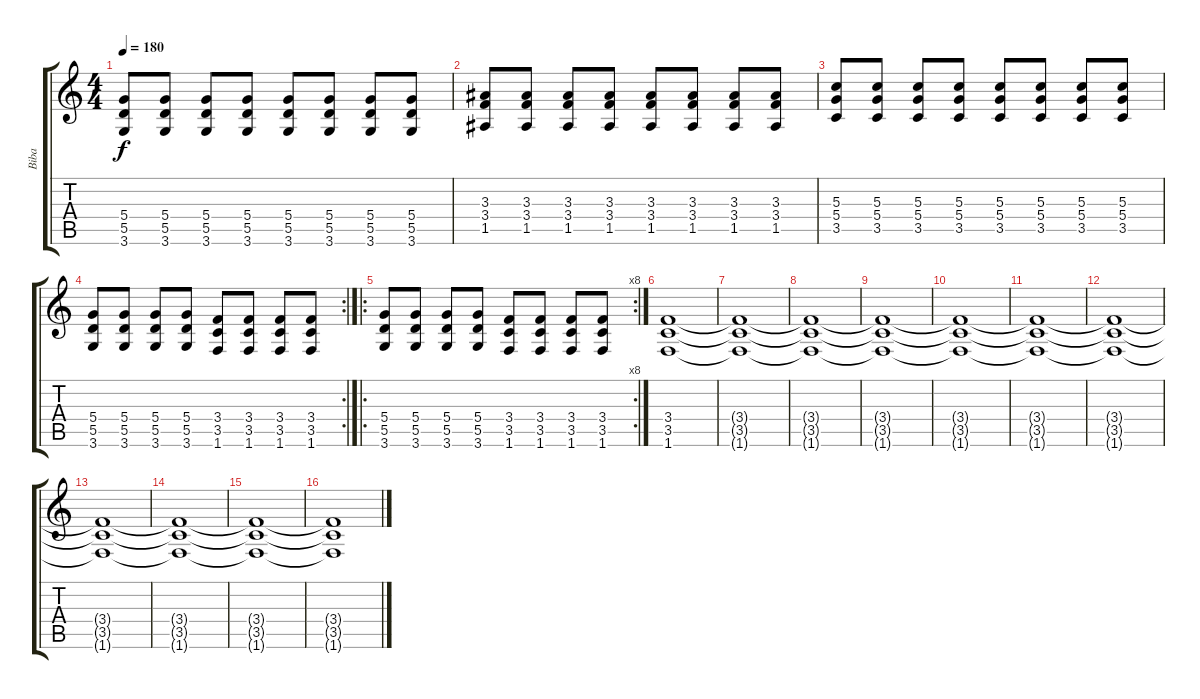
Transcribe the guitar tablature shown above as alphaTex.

\track ("Biba" "Biba") {instrument distortionguitar}
\staff {score tabs}
\tuning (E4 B3 G3 D3 A2 E2) {hide}
\ts (4 4)
\tempo 180
\clef g2
\ks c
(5.4 5.5 3.6).8{dy f} (5.4 5.5 3.6).8 (5.4 5.5 3.6).8 (5.4 5.5 3.6).8 (5.4 5.5 3.6).8 (5.4 5.5 3.6).8 (5.4 5.5 3.6).8 (5.4 5.5 3.6).8 |
(3.3 3.4 1.5).8 (3.3 3.4 1.5).8 (3.3 3.4 1.5).8 (3.3 3.4 1.5).8 (3.3 3.4 1.5).8 (3.3 3.4 1.5).8 (3.3 3.4 1.5).8 (3.3 3.4 1.5).8 |
(5.3 5.4 3.5).8 (5.3 5.4 3.5).8 (5.3 5.4 3.5).8 (5.3 5.4 3.5).8 (5.3 5.4 3.5).8 (5.3 5.4 3.5).8 (5.3 5.4 3.5).8 (5.3 5.4 3.5).8 |
\rc 2
(5.4 5.5 3.6).8 (5.4 5.5 3.6).8 (5.4 5.5 3.6).8 (5.4 5.5 3.6).8 (3.4 3.5 1.6).8 (3.4 3.5 1.6).8 (3.4 3.5 1.6).8 (3.4 3.5 1.6).8 |
\ro
\rc 8
(5.4 5.5 3.6).8 (5.4 5.5 3.6).8 (5.4 5.5 3.6).8 (5.4 5.5 3.6).8 (3.4 3.5 1.6).8 (3.4 3.5 1.6).8 (3.4 3.5 1.6).8 (3.4 3.5 1.6).8 |
(3.4 3.5 1.6).1 |
(3.4{t} 3.5{t} 1.6{t}).1 |
(3.4{t} 3.5{t} 1.6{t}).1 |
(3.4{t} 3.5{t} 1.6{t}).1 |
(3.4{t} 3.5{t} 1.6{t}).1 |
(3.4{t} 3.5{t} 1.6{t}).1 |
(3.4{t} 3.5{t} 1.6{t}).1 |
(3.4{t} 3.5{t} 1.6{t}).1 |
(3.4{t} 3.5{t} 1.6{t}).1 |
(3.4{t} 3.5{t} 1.6{t}).1 |
(3.4{t} 3.5{t} 1.6{t}).1
